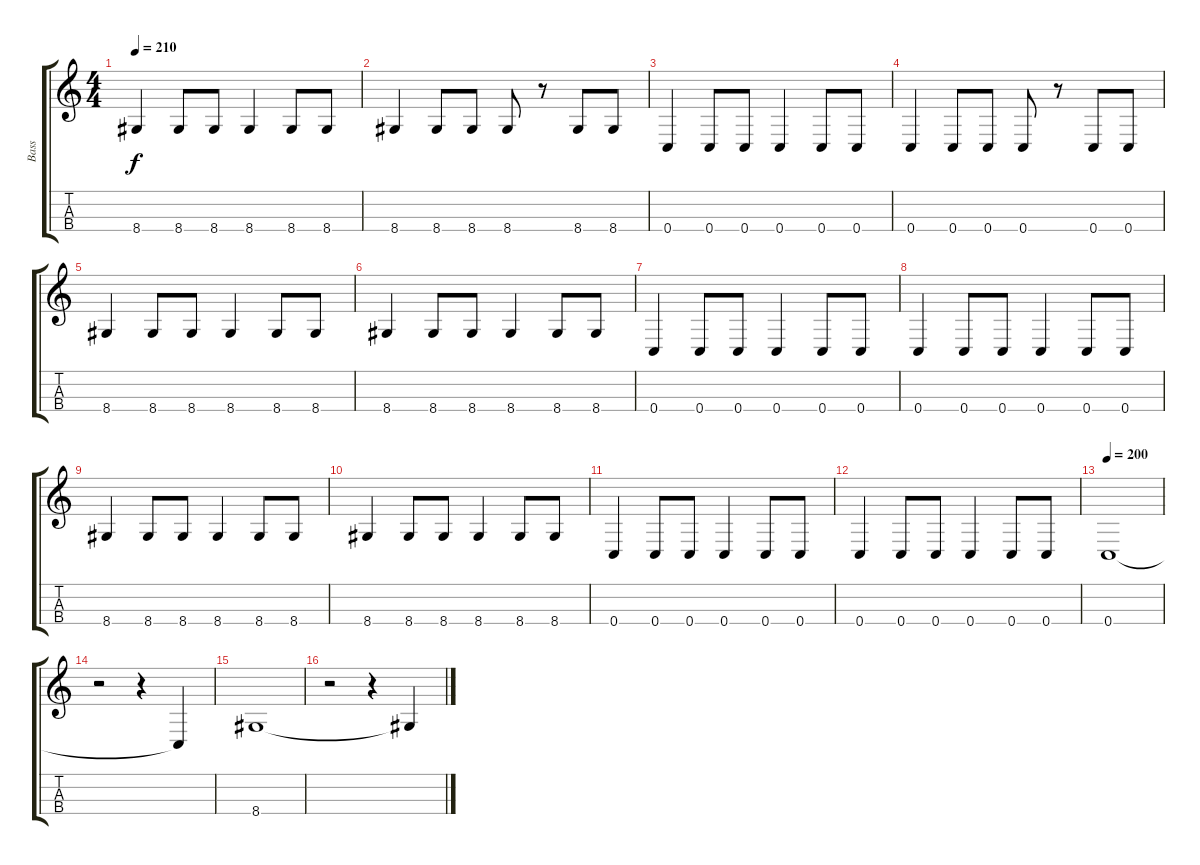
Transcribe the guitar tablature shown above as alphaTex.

\track ("Bass" "Bass") {instrument electricbasspick}
\staff {score tabs}
\tuning (F3 C3 G2 C2) {hide}
\ts (4 4)
\tempo 210
\clef g2
\ks c
8.4.4{dy f} 8.4.8 8.4.8 8.4.4 8.4.8 8.4.8 |
8.4.4 8.4.8 8.4.8 8.4.8 r.8 8.4.8 8.4.8 |
0.4.4 0.4.8 0.4.8 0.4.4 0.4.8 0.4.8 |
0.4.4 0.4.8 0.4.8 0.4.8 r.8 0.4.8 0.4.8 |
8.4.4 8.4.8 8.4.8 8.4.4 8.4.8 8.4.8 |
8.4.4 8.4.8 8.4.8 8.4.4 8.4.8 8.4.8 |
0.4.4 0.4.8 0.4.8 0.4.4 0.4.8 0.4.8 |
0.4.4 0.4.8 0.4.8 0.4.4 0.4.8 0.4.8 |
8.4.4 8.4.8 8.4.8 8.4.4 8.4.8 8.4.8 |
8.4.4 8.4.8 8.4.8 8.4.4 8.4.8 8.4.8 |
0.4.4 0.4.8 0.4.8 0.4.4 0.4.8 0.4.8 |
0.4.4 0.4.8 0.4.8 0.4.4 0.4.8 0.4.8 |
\tempo 200
0.4.1 |
r.2 r.4 0.4{t}.4 |
8.4.1 |
r.2 r.4 8.4{t}.4
